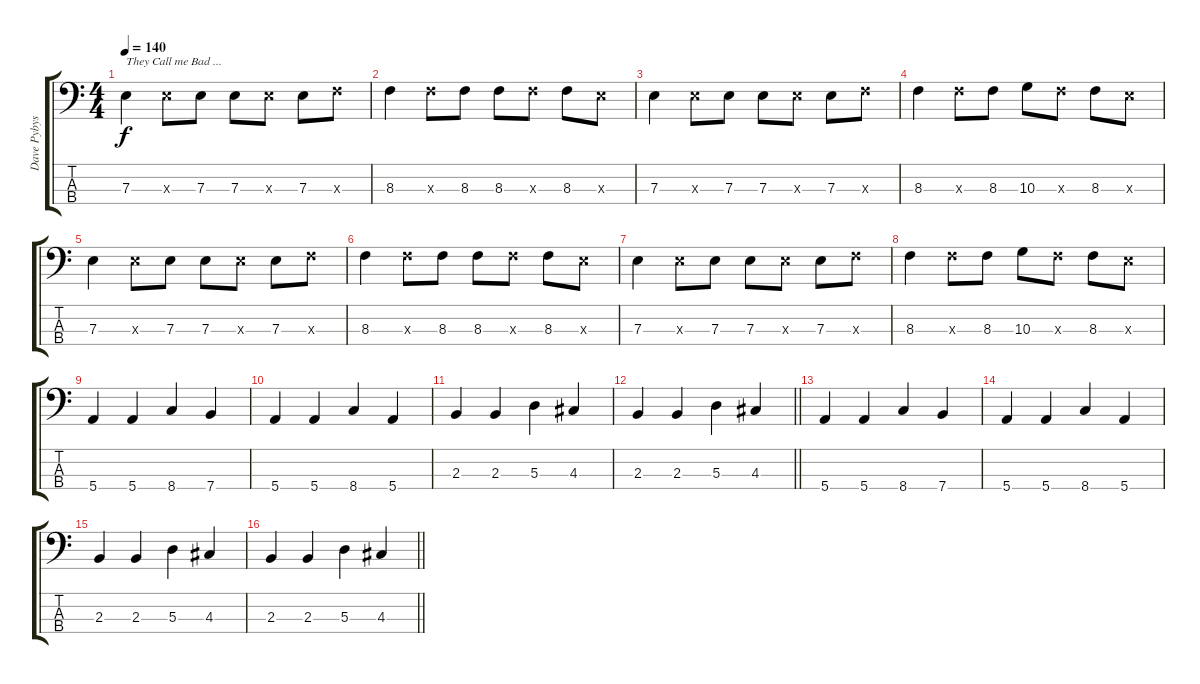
\track ("Dave Pybys" "Dave Pybys") {instrument electricbassfinger}
\staff {score tabs}
\tuning (G2 D2 A1 E1) {hide}
\ts (4 4)
\tempo 140
\clef f4
\ks c
7.3.4{txt "They Call me Bad ..." dy f} 7.3{x}.8 7.3.8 7.3.8 7.3{x}.8 7.3.8 8.3{x}.8 |
8.3.4 8.3{x}.8 8.3.8 8.3.8 8.3{x}.8 8.3.8 7.3{x}.8 |
7.3.4 7.3{x}.8 7.3.8 7.3.8 7.3{x}.8 7.3.8 8.3{x}.8 |
8.3.4 8.3{x}.8 8.3.8 10.3.8 8.3{x}.8 8.3.8 7.3{x}.8 |
7.3.4 7.3{x}.8 7.3.8 7.3.8 7.3{x}.8 7.3.8 8.3{x}.8 |
8.3.4 8.3{x}.8 8.3.8 8.3.8 8.3{x}.8 8.3.8 7.3{x}.8 |
7.3.4 7.3{x}.8 7.3.8 7.3.8 7.3{x}.8 7.3.8 8.3{x}.8 |
8.3.4 8.3{x}.8 8.3.8 10.3.8 8.3{x}.8 8.3.8 7.3{x}.8 |
5.4.4 5.4.4 8.4.4 7.4.4 |
5.4.4 5.4.4 8.4.4 5.4.4 |
2.3.4 2.3.4 5.3.4 4.3.4 |
\barLineRight lightlight
2.3.4 2.3.4 5.3.4 4.3.4 |
5.4.4 5.4.4 8.4.4 7.4.4 |
5.4.4 5.4.4 8.4.4 5.4.4 |
2.3.4 2.3.4 5.3.4 4.3.4 |
\barLineRight lightlight
2.3.4 2.3.4 5.3.4 4.3.4
